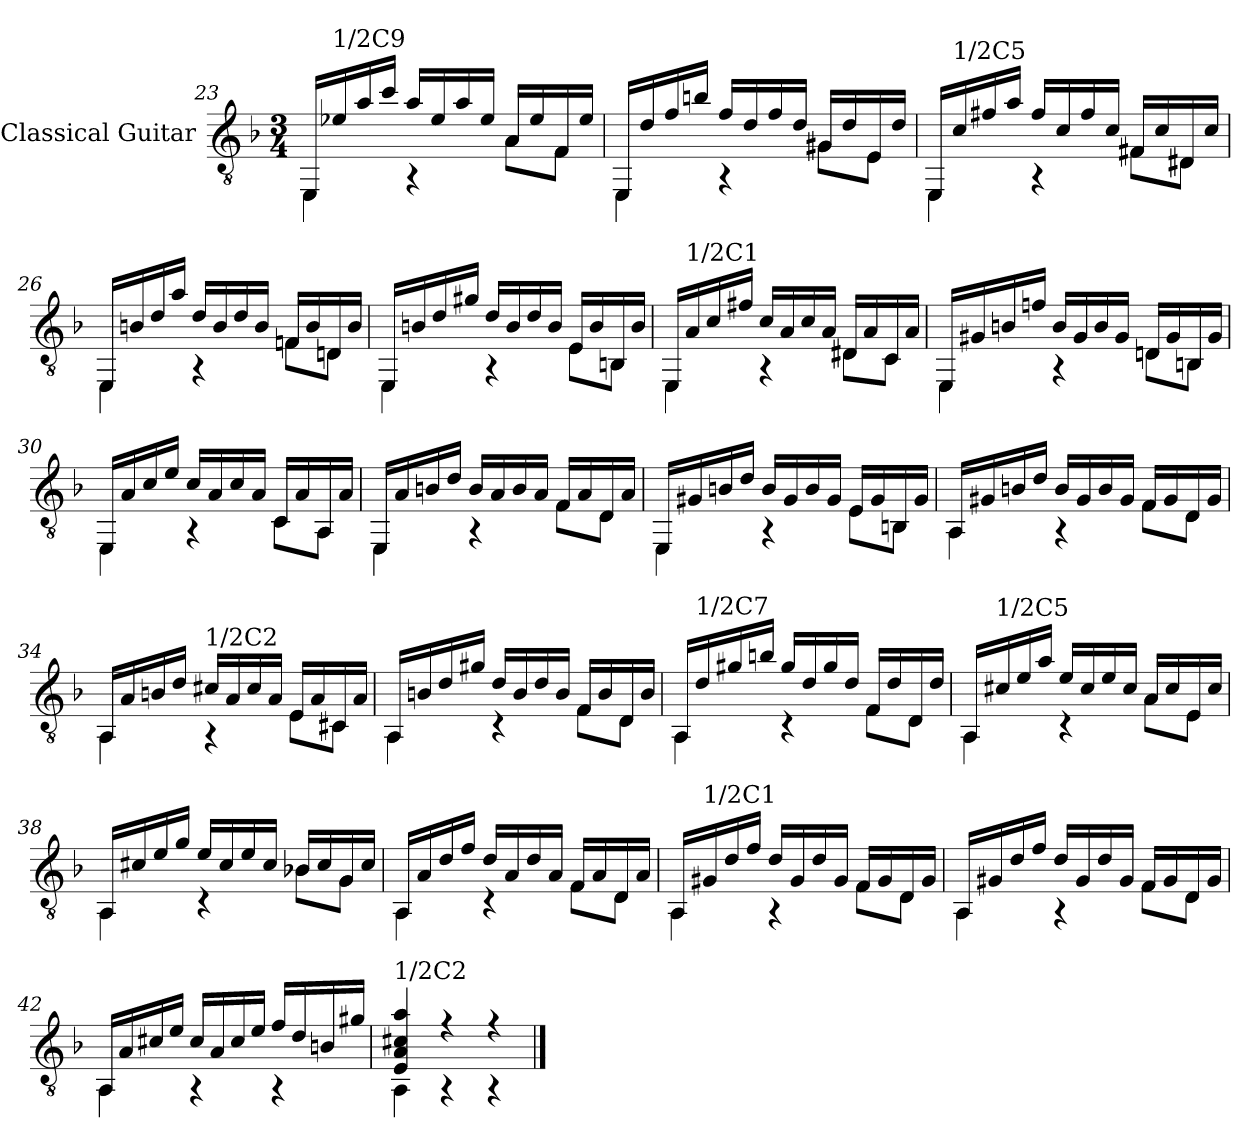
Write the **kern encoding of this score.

**kern
*part1
*staff1
*I"Classical Guitar
*I'Guit.
*clefGv2
*k[b-]
*M3/4
=23
*^
16EE/LL	4EE\
!LO:TX:a:t=1/2C9	!
16e-X/	.
16a/	.
16cc/JJ	.
16a/LL	4r
16e-/	.
16a/	.
16e-/JJ	.
16A/LL	8A<\L
16e-/	.
16F/	8F\J
16e-/JJ	.
!!LO:LB:g=z	!!
=24	=24
16EE/LL	4EE\
16d/	.
16f/	.
16bn/JJ	.
16f/LL	4r
16d/	.
16f/	.
16d/JJ	.
16G#X/LL	8G#<\L
16d/	.
16E/	8E<\J
16d/JJ	.
=25	=25
16EE/LL	4EE\
!LO:TX:a:t=1/2C5	!
16c/	.
16f#X/	.
16a/JJ	.
16f#/LL	4r
16c/	.
16f#/	.
16c/JJ	.
16F#X/LL	8F#<\L
16c/	.
16D#X/	8D#<\J
16c/JJ	.
=26	=26
16EE/LL	4EE\
16Bn/	.
16d/	.
16a/JJ	.
16d/LL	4r
16B/	.
16d/	.
16B/JJ	.
16Fn/LL	8Fn<\L
16B/	.
16Dn/	8Dn<\J
16B/JJ	.
!!LO:LB:g=z	!!
=27	=27
16EE/LL	4EE\
16Bn/	.
16d/	.
16g#X/JJ	.
16d/LL	4r
16B/	.
16d/	.
16B/JJ	.
16E/LL	8E\L
16B/	.
16BBn/	8BB\J
16B/JJ	.
=28	=28
16EE/LL	4EE\
!LO:TX:a:t=1/2C1	!
16A/	.
16c/	.
16f#X/JJ	.
16c/LL	4r
16A/	.
16c/	.
16A/JJ	.
16D#X/LL	8D#\L
16A/	.
16C/	8C<\J
16A/JJ	.
=29	=29
16EE/LL	4EE\
16G#X/	.
16Bn/	.
16fn/JJ	.
16B/LL	4r
16G#/	.
16B/	.
16G#/JJ	.
16Dn/LL	8Dn<\L
16G#/	.
16BBn/	8BB<\J
16G#/JJ	.
!!LO:LB:g=z	!!
=30	=30
16EE/LL	4EE\
16A/	.
16c/	.
16e/JJ	.
16c/LL	4r
16A/	.
16c/	.
16A/JJ	.
16C/LL	8C<\L
16A/	.
16AA/	8AA<\J
16A/JJ	.
=31	=31
16EE/LL	4EE\
16A/	.
16Bn/	.
16d/JJ	.
16B/LL	4r
16A/	.
16B/	.
16A/JJ	.
16F/LL	8F<\L
16A/	.
16D/	8D<\J
16A/JJ	.
=32	=32
16EE/LL	4EE\
16G#X/	.
16Bn/	.
16d/JJ	.
16B/LL	4r
16G#/	.
16B/	.
16G#/JJ	.
16E/LL	8E<\L
16G#/	.
16BBn/	8BB<\J
16G#/JJ	.
!!LO:LB:g=z	!!
=33	=33
16AA/LL	4AA\
16G#X/	.
16Bn/	.
16d/JJ	.
16B/LL	4r
16G#/	.
16B/	.
16G#/JJ	.
16F/LL	8F<\L
16G#/	.
16D/	8D<\J
16G#/JJ	.
=34	=34
16AA/LL	4AA\
16A/	.
16Bn/	.
16d/JJ	.
!LO:TX:a:t=1/2C2	!
16c#X/LL	4r
16A/	.
16c#/	.
16A/JJ	.
16E/LL	8E\L
16A/	.
16C#X/	8C#<\J
16A/JJ	.
=35	=35
16AA/LL	4AA\
16Bn/	.
16d/	.
16g#X/JJ	.
16d/LL	4r
16B/	.
16d/	.
16B/JJ	.
16F/LL	8F<\L
16B/	.
16D/	8D<\J
16B/JJ	.
!!LO:LB:g=z	!!
=36	=36
16AA/LL	4AA\
!LO:TX:a:t=1/2C7	!
16d/	.
16g#X/	.
16bn/JJ	.
16g#/LL	4r
16d/	.
16g#/	.
16d/JJ	.
16F/LL	8F<\L
16d/	.
16D/	8D<\J
16d/JJ	.
=37	=37
16AA/LL	4AA\
!LO:TX:a:t=1/2C5	!
16c#X/	.
16e/	.
16a/JJ	.
16e/LL	4r
16c#/	.
16e/	.
16c#/JJ	.
16A/LL	8A<\L
16c#/	.
16E/	8E<\J
16c#/JJ	.
=38	=38
16AA/LL	4AA\
16c#X/	.
16e/	.
16g/JJ	.
16e/LL	4r
16c#/	.
16e/	.
16c#/JJ	.
16B-X/LL	8B-X<\L
16c#/	.
16G/	8G<\J
16c#/JJ	.
!!LO:LB:g=z	!!
=39	=39
16AA/LL	4AA\
16A/	.
16d/	.
16f/JJ	.
16d/LL	4r
16A/	.
16d/	.
16A/JJ	.
16F/LL	8F<\L
16A/	.
16D/	8D<\J
16A/JJ	.
=40	=40
16AA/LL	4AA\
!LO:TX:a:t=1/2C1	!
16G#X/	.
16d/	.
16f/JJ	.
16d/LL	4r
16G#/	.
16d/	.
16G#/JJ	.
16F/LL	8F<\L
16G#/	.
16D/	8D<\J
16G#/JJ	.
!!LO:LB:g=z	!!
=41	=41
16AA/LL	4AA\
16G#X/	.
16d/	.
16f/JJ	.
16d/LL	4r
16G#/	.
16d/	.
16G#/JJ	.
16F/LL	8F<\L
16G#/	.
16D/	8D<\J
16G#/JJ	.
=42	=42
16AA/LL	4AA\
16A/	.
16c#X/	.
16e/JJ	.
16c#/LL	4r
16A/	.
16c#/	.
16e/JJ	.
16f/LL	4r
16d/	.
16Bn/	.
16g#X/JJ	.
=43	=43
!LO:TX:a:t=1/2C2	!
4E/ 4A/ 4c#X/ 4a/	4AA\
4r	4r
4r	4r
*v	*v
==
*-
